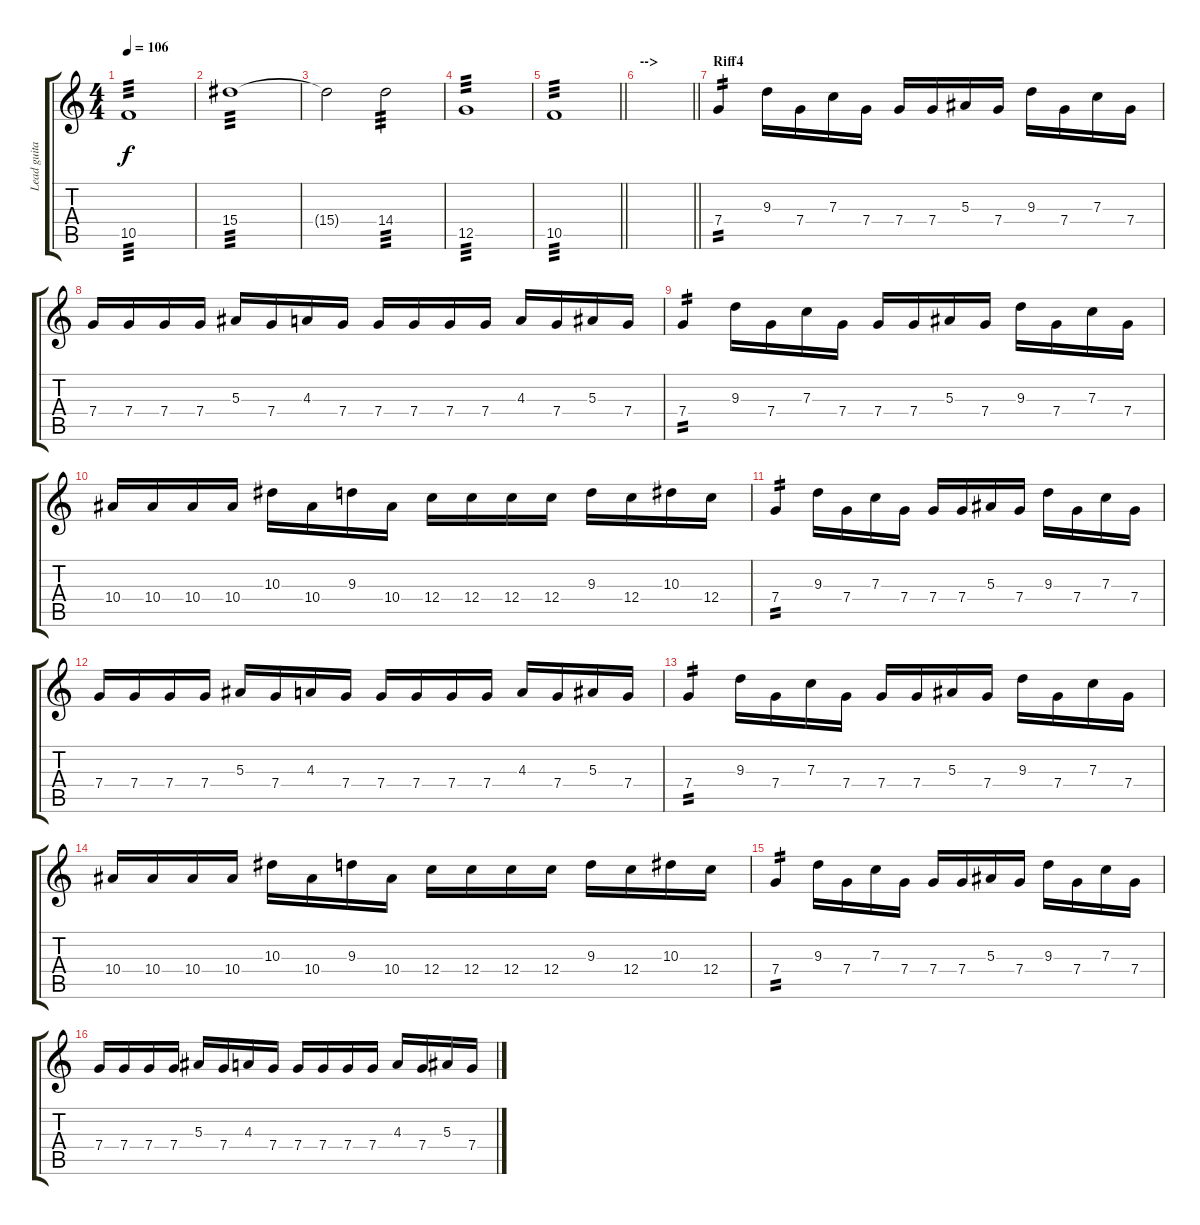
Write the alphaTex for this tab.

\track ("Lead guitar 1" "Lead guita") {instrument overdrivenguitar}
\staff {score tabs}
\tuning (D4 A3 F3 C3 G2 D2) {hide}
\ts (4 4)
\tempo 106
\clef g2
\ks c
10.5.1{tp 3 dy f} |
15.4.1{tp 3} |
15.4{t}.2 14.4.2{tp 3} |
12.5.1{tp 3} |
\barLineRight lightlight
10.5.1{tp 3} |
\section ("" "-->")
\barLineRight lightlight
|
\section ("" "Riff4")
7.4.4{tp 2} 9.3.16 7.4.16 7.3.16 7.4.16 7.4.16 7.4.16 5.3.16 7.4.16 9.3.16 7.4.16 7.3.16 7.4.16 |
7.4.16 7.4.16 7.4.16 7.4.16 5.3.16 7.4.16 4.3.16 7.4.16 7.4.16 7.4.16 7.4.16 7.4.16 4.3.16 7.4.16 5.3.16 7.4.16 |
7.4.4{tp 2} 9.3.16 7.4.16 7.3.16 7.4.16 7.4.16 7.4.16 5.3.16 7.4.16 9.3.16 7.4.16 7.3.16 7.4.16 |
10.4.16 10.4.16 10.4.16 10.4.16 10.3.16 10.4.16 9.3.16 10.4.16 12.4.16 12.4.16 12.4.16 12.4.16 9.3.16 12.4.16 10.3.16 12.4.16 |
7.4.4{tp 2} 9.3.16 7.4.16 7.3.16 7.4.16 7.4.16 7.4.16 5.3.16 7.4.16 9.3.16 7.4.16 7.3.16 7.4.16 |
7.4.16 7.4.16 7.4.16 7.4.16 5.3.16 7.4.16 4.3.16 7.4.16 7.4.16 7.4.16 7.4.16 7.4.16 4.3.16 7.4.16 5.3.16 7.4.16 |
7.4.4{tp 2} 9.3.16 7.4.16 7.3.16 7.4.16 7.4.16 7.4.16 5.3.16 7.4.16 9.3.16 7.4.16 7.3.16 7.4.16 |
10.4.16 10.4.16 10.4.16 10.4.16 10.3.16 10.4.16 9.3.16 10.4.16 12.4.16 12.4.16 12.4.16 12.4.16 9.3.16 12.4.16 10.3.16 12.4.16 |
7.4.4{tp 2} 9.3.16 7.4.16 7.3.16 7.4.16 7.4.16 7.4.16 5.3.16 7.4.16 9.3.16 7.4.16 7.3.16 7.4.16 |
7.4.16 7.4.16 7.4.16 7.4.16 5.3.16 7.4.16 4.3.16 7.4.16 7.4.16 7.4.16 7.4.16 7.4.16 4.3.16 7.4.16 5.3.16 7.4.16
